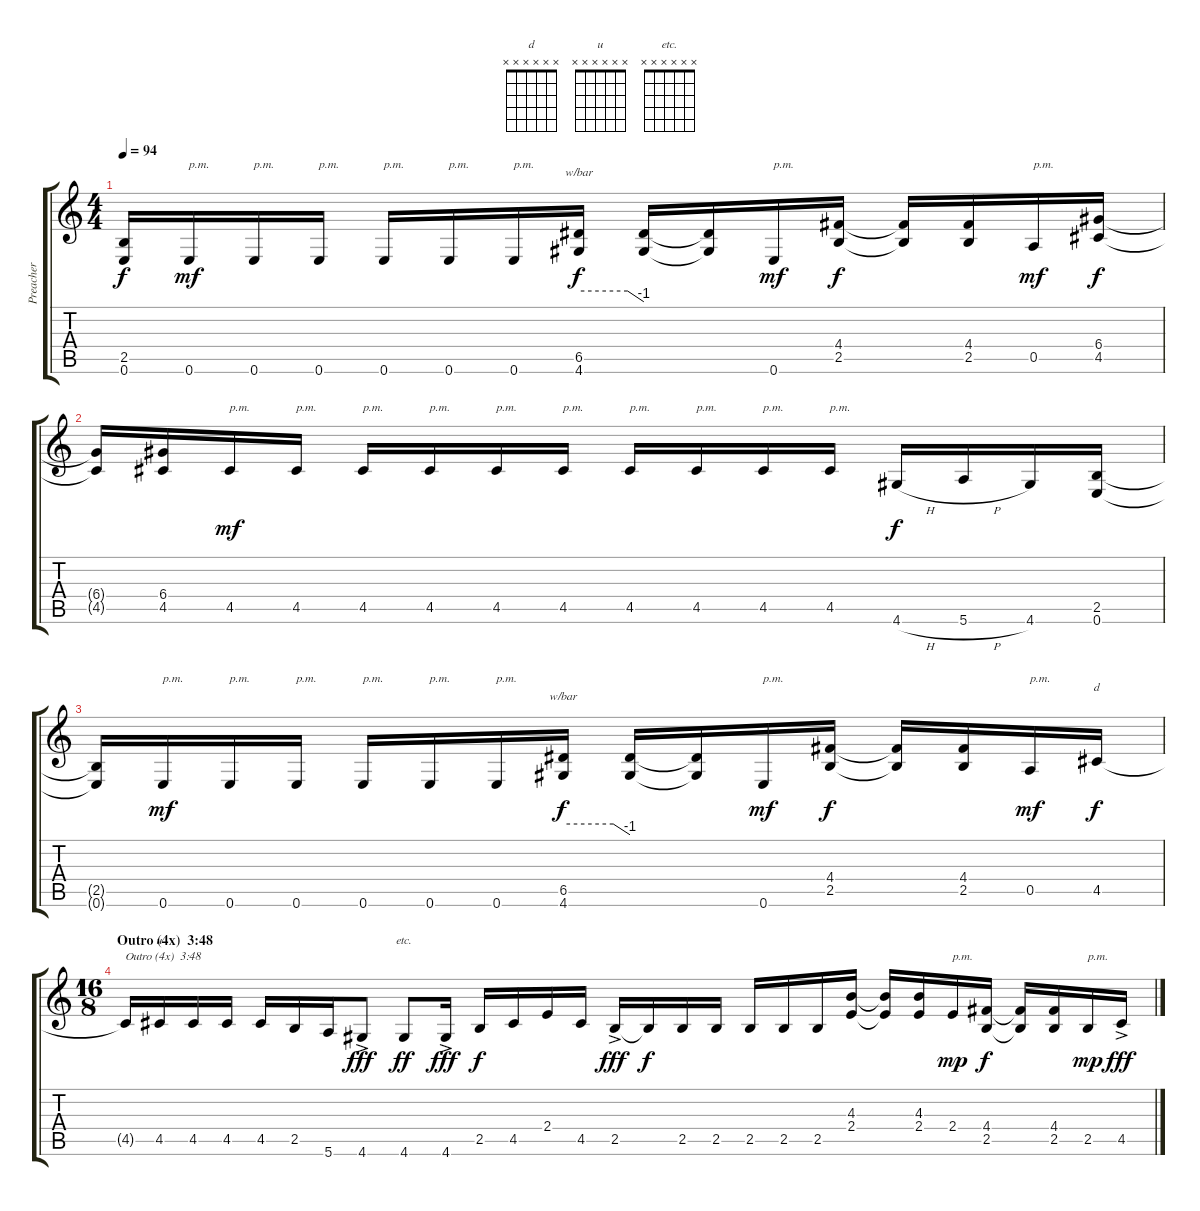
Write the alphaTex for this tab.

\track ("Preacher" "Preacher") {instrument distortionguitar}
\staff {score tabs}
\tuning (E4 B3 G3 D3 A2 E2) {hide}
\chord ("d" x x x x x x)
\chord ("u" x x x x x x)
\chord ("etc." x x x x x x)
\ts (4 4)
\tempo 94
\clef g2
\ks c
(2.5{t} 0.6{t}).16{dy f} 0.6.16{txt "p.m." dy mf} 0.6.16{txt "p.m."} 0.6.16{txt "p.m."} 0.6.16{txt "p.m."} 0.6.16{txt "p.m."} 0.6.16{txt "p.m."} (6.5 4.6).16{tbe (custom default 0 0 45 0 60 -4) dy f} (6.5{t} 4.6{t}).16 (6.5{t} 4.6{t}).16 0.6.16{txt "p.m." dy mf} (4.4 2.5).16{dy f} (4.4{t} 2.5{t}).16 (4.4 2.5).16 0.5.16{txt "p.m." dy mf} (6.4 4.5).16{dy f} |
(6.4{t} 4.5{t}).16 (6.4 4.5).16 4.5.16{txt "p.m." dy mf} 4.5.16{txt "p.m."} 4.5.16{txt "p.m."} 4.5.16{txt "p.m."} 4.5.16{txt "p.m."} 4.5.16{txt "p.m."} 4.5.16{txt "p.m."} 4.5.16{txt "p.m."} 4.5.16{txt "p.m."} 4.5.16{txt "p.m."} 4.6{h}.16{dy f} 5.6{h}.16 4.6.16 (2.5 0.6).16 |
(2.5{t} 0.6{t}).16 0.6.16{txt "p.m." dy mf} 0.6.16{txt "p.m."} 0.6.16{txt "p.m."} 0.6.16{txt "p.m."} 0.6.16{txt "p.m."} 0.6.16{txt "p.m."} (6.5 4.6).16{tbe (custom default 0 0 45 0 60 -4) dy f} (6.5{t} 4.6{t}).16 (6.5{t} 4.6{t}).16 0.6.16{txt "p.m." dy mf} (4.4 2.5).16{dy f} (4.4{t} 2.5{t}).16 (4.4 2.5).16 0.5.16{txt "p.m." dy mf} 4.5.16{ch "d" dy f} |
\ts (16 8)
\section ("" "Outro (4x)  3:48")
4.5{t}.16{txt "Outro (4x)  3:48"} 4.5.16{ch "u"} 4.5.16 4.5.16 4.5.16 2.5.16 5.6.16 4.6{ac}.8{dy fff} 4.6.8{ch "etc." dy ff} 4.6{ac}.16{dy fff} 2.5.16{dy f} 4.5.16 2.4.16 4.5.16 2.5{ac}.16{dy fff} 2.5{t}.16{dy f} 2.5.16 2.5.16 2.5.16 2.5.16 2.5.16 (4.3 2.4).16 (4.3{t} 2.4{t}).16 (4.3 2.4).16 2.4.16{txt "p.m." dy mp} (4.4 2.5).16{dy f} (4.4{t} 2.5{t}).16 (4.4 2.5).16 2.5.16{txt "p.m." dy mp} 4.5{ac}.16{dy fff}
